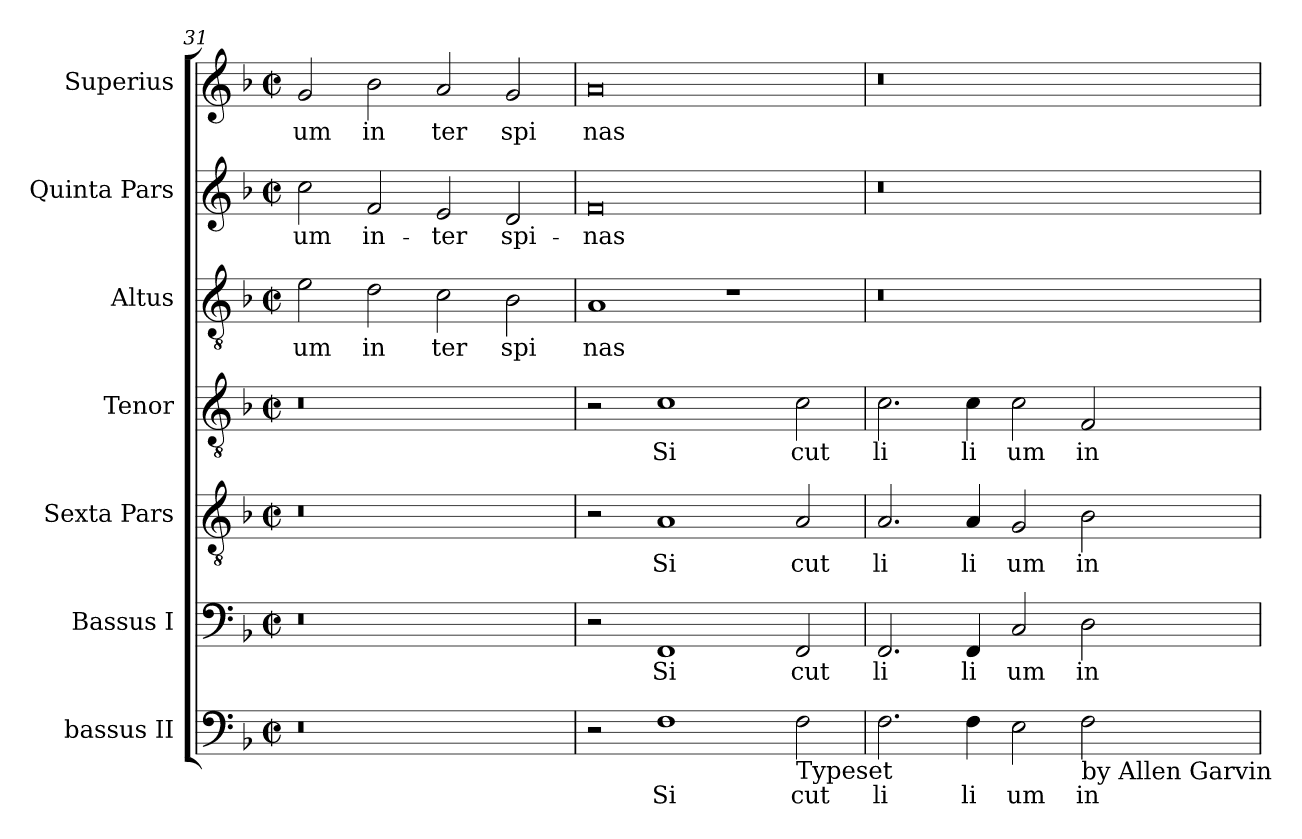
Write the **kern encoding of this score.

**kern	**text	**kern	**text	**kern	**text	**kern	**text	**kern	**text	**kern	**text	**kern	**text
*part7	*part7	*part6	*part6	*part5	*part5	*part4	*part4	*part3	*part3	*part2	*part2	*part1	*part1
*staff7	*staff7	*staff6	*staff6	*staff5	*staff5	*staff4	*staff4	*staff3	*staff3	*staff2	*staff2	*staff1	*staff1
*I"bassus II	*	*I"Bassus I	*	*I"Sexta Pars	*	*I"Tenor	*	*I"Altus	*	*I"Quinta Pars	*	*I"Superius	*
!!LO:LB:g=z
*clefF4	*	*clefF4	*	*clefGv2	*	*clefGv2	*	*clefGv2	*	*clefG2	*	*clefG2	*
*k[b-]	*	*k[b-]	*	*k[b-]	*	*k[b-]	*	*k[b-]	*	*k[b-]	*	*k[b-]	*
*F:	*	*F:	*	*F:	*	*F:	*	*F:	*	*F:	*	*F:	*
*M2/2	*	*M2/2	*	*M2/2	*	*M2/2	*	*M2/2	*	*M2/2	*	*M2/2	*
*met(c|)	*	*met(c|)	*	*met(c|)	*	*met(c|)	*	*met(c|)	*	*met(c|)	*	*met(c|)	*
=31	=31	=31	=31	=31	=31	=31	=31	=31	=31	=31	=31	=31	=31
!	!	!	!	!	!	!	!	!	!LO:LY:b:cj	!	!LO:LY:b:cj	!	!LO:LY:b:cj
0r	.	0r	.	0r	.	0r	.	2e\	um	2cc\	um	2g/	um
!	!	!	!	!	!	!	!	!	!LO:LY:b:cj	!	!LO:LY:b:cj	!	!LO:LY:b:cj
.	.	.	.	.	.	.	.	2d\	in	2f/	in-	2b-\	in
!	!	!	!	!	!	!	!	!	!LO:LY:b:cj	!	!LO:LY:b:cj	!	!LO:LY:b:cj
.	.	.	.	.	.	.	.	2c\	ter	2e/	-ter	2a/	ter
!	!	!	!	!	!	!	!	!	!LO:LY:b:cj	!	!LO:LY:b:cj	!	!LO:LY:b:cj
.	.	.	.	.	.	.	.	2B-\	spi	2d/	spi-	2g/	spi
=32	=32	=32	=32	=32	=32	=32	=32	=32	=32	=32	=32	=32	=32
!	!	!	!	!	!	!	!	!	!LO:LY:b:cj	!	!LO:LY:b:cj	!	!LO:LY:b:cj
2r	.	2r	.	2r	.	2r	.	1A	nas	0f	-nas	0a	nas
!	!LO:LY:b:cj	!	!LO:LY:b:cj	!	!LO:LY:b:cj	!	!LO:LY:b:cj	!	!	!	!	!	!
1F	Si	1FF	Si	1A	Si	1c	Si	.	.	.	.	.	.
.	.	.	.	.	.	.	.	1r	.	.	.	.	.
!LO:TX:b:t=Typeset	!	!	!	!	!	!	!	!	!	!	!	!	!
!	!LO:LY:b:cj	!	!LO:LY:b:cj	!	!LO:LY:b:cj	!	!LO:LY:b:cj	!	!	!	!	!	!
2F\	cut	2FF/	cut	2A/	cut	2c\	cut	.	.	.	.	.	.
=33	=33	=33	=33	=33	=33	=33	=33	=33	=33	=33	=33	=33	=33
!	!LO:LY:b:cj	!	!LO:LY:b:cj	!	!LO:LY:b:cj	!	!LO:LY:b:cj	!	!	!	!	!	!
2.F\	li	2.FF/	li	2.A/	li	2.c\	li	0r	.	0r	.	0r	.
!	!LO:LY:b:cj	!	!LO:LY:b:cj	!	!LO:LY:b:cj	!	!LO:LY:b:cj	!	!	!	!	!	!
4F\	li	4FF/	li	4A/	li	4c\	li	.	.	.	.	.	.
!	!LO:LY:b:cj	!	!LO:LY:b:cj	!	!LO:LY:b:cj	!	!LO:LY:b:cj	!	!	!	!	!	!
2E\	um	2C/	um	2G/	um	2c\	um	.	.	.	.	.	.
!LO:TX:b:t=by Allen Garvin	!	!	!	!	!	!	!	!	!	!	!	!	!
!	!LO:LY:b:cj	!	!LO:LY:b:cj	!	!LO:LY:b:cj	!	!LO:LY:b:cj	!	!	!	!	!	!
2F\	in	2D\	in	2B-\	in	2F/	in	.	.	.	.	.	.
=	=	=	=	=	=	=	=	=	=	=	=	=	=
*-	*-	*-	*-	*-	*-	*-	*-	*-	*-	*-	*-	*-	*-
